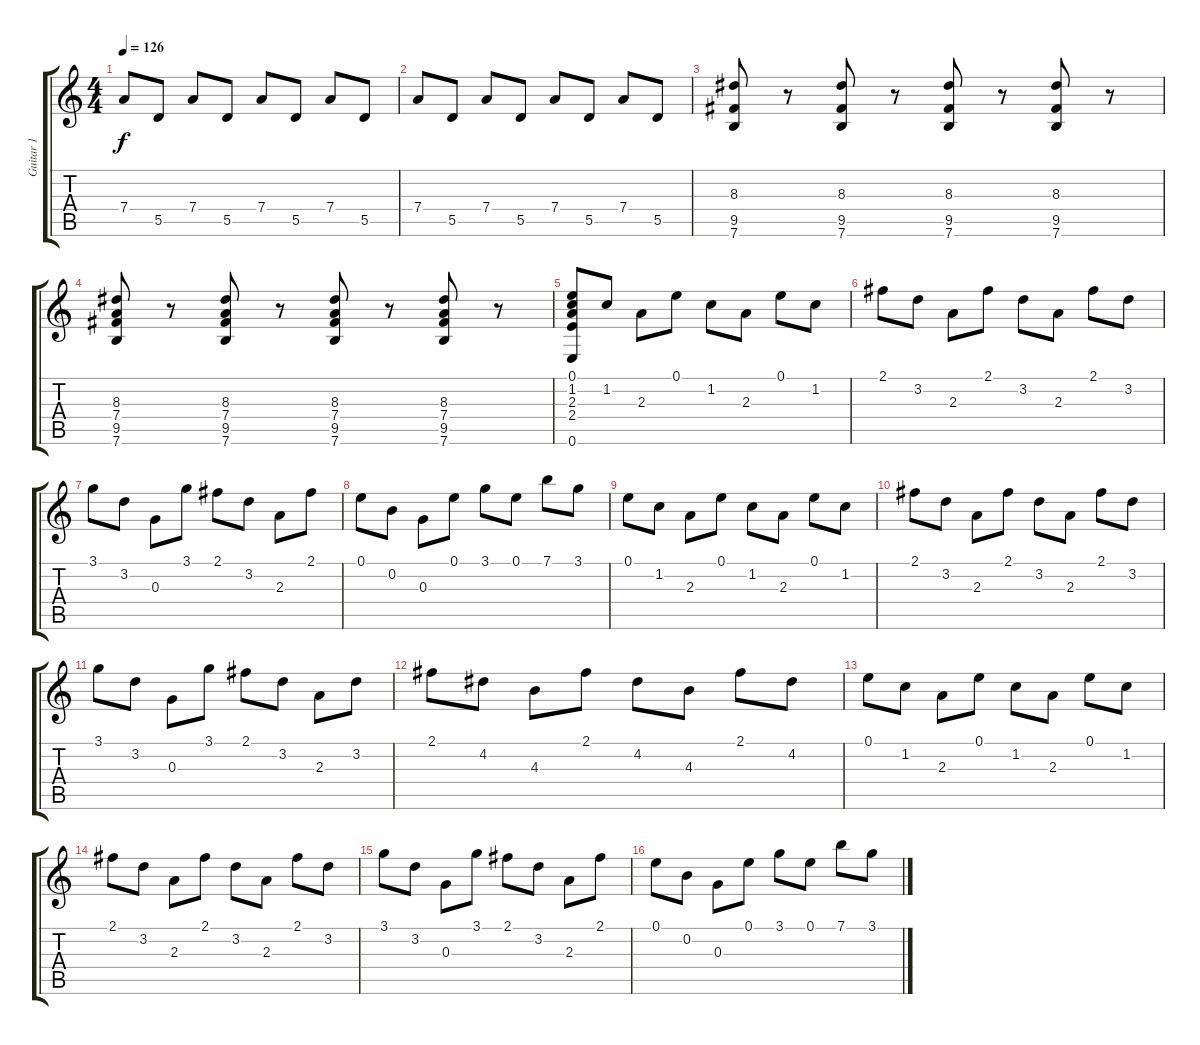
\track ("Guitar 1" "Guitar 1") {instrument electricguitarclean}
\staff {score tabs}
\tuning (E4 B3 G3 D3 A2 E2) {hide}
\ts (4 4)
\tempo 126
\clef g2
\ks c
7.4.8{dy f} 5.5.8 7.4.8 5.5.8 7.4.8 5.5.8 7.4.8 5.5.8 |
7.4.8 5.5.8 7.4.8 5.5.8 7.4.8 5.5.8 7.4.8 5.5.8 |
(8.3 9.5 7.6).8 r.8 (8.3 9.5 7.6).8 r.8 (8.3 9.5 7.6).8 r.8 (8.3 9.5 7.6).8 r.8 |
(8.3 7.4 9.5 7.6).8 r.8 (8.3 7.4 9.5 7.6).8 r.8 (8.3 7.4 9.5 7.6).8 r.8 (8.3 7.4 9.5 7.6).8 r.8 |
(0.1 1.2 2.3 2.4 0.6).8 1.2.8 2.3.8 0.1.8 1.2.8 2.3.8 0.1.8 1.2.8 |
2.1.8 3.2.8 2.3.8 2.1.8 3.2.8 2.3.8 2.1.8 3.2.8 |
3.1.8 3.2.8 0.3.8 3.1.8 2.1.8 3.2.8 2.3.8 2.1.8 |
0.1.8 0.2.8 0.3.8 0.1.8 3.1.8 0.1.8 7.1.8 3.1.8 |
0.1.8 1.2.8 2.3.8 0.1.8 1.2.8 2.3.8 0.1.8 1.2.8 |
2.1.8 3.2.8 2.3.8 2.1.8 3.2.8 2.3.8 2.1.8 3.2.8 |
3.1.8 3.2.8 0.3.8 3.1.8 2.1.8 3.2.8 2.3.8 3.2.8 |
2.1.8 4.2.8 4.3.8 2.1.8 4.2.8 4.3.8 2.1.8 4.2.8 |
0.1.8 1.2.8 2.3.8 0.1.8 1.2.8 2.3.8 0.1.8 1.2.8 |
2.1.8 3.2.8 2.3.8 2.1.8 3.2.8 2.3.8 2.1.8 3.2.8 |
3.1.8 3.2.8 0.3.8 3.1.8 2.1.8 3.2.8 2.3.8 2.1.8 |
0.1.8 0.2.8 0.3.8 0.1.8 3.1.8 0.1.8 7.1.8 3.1.8
